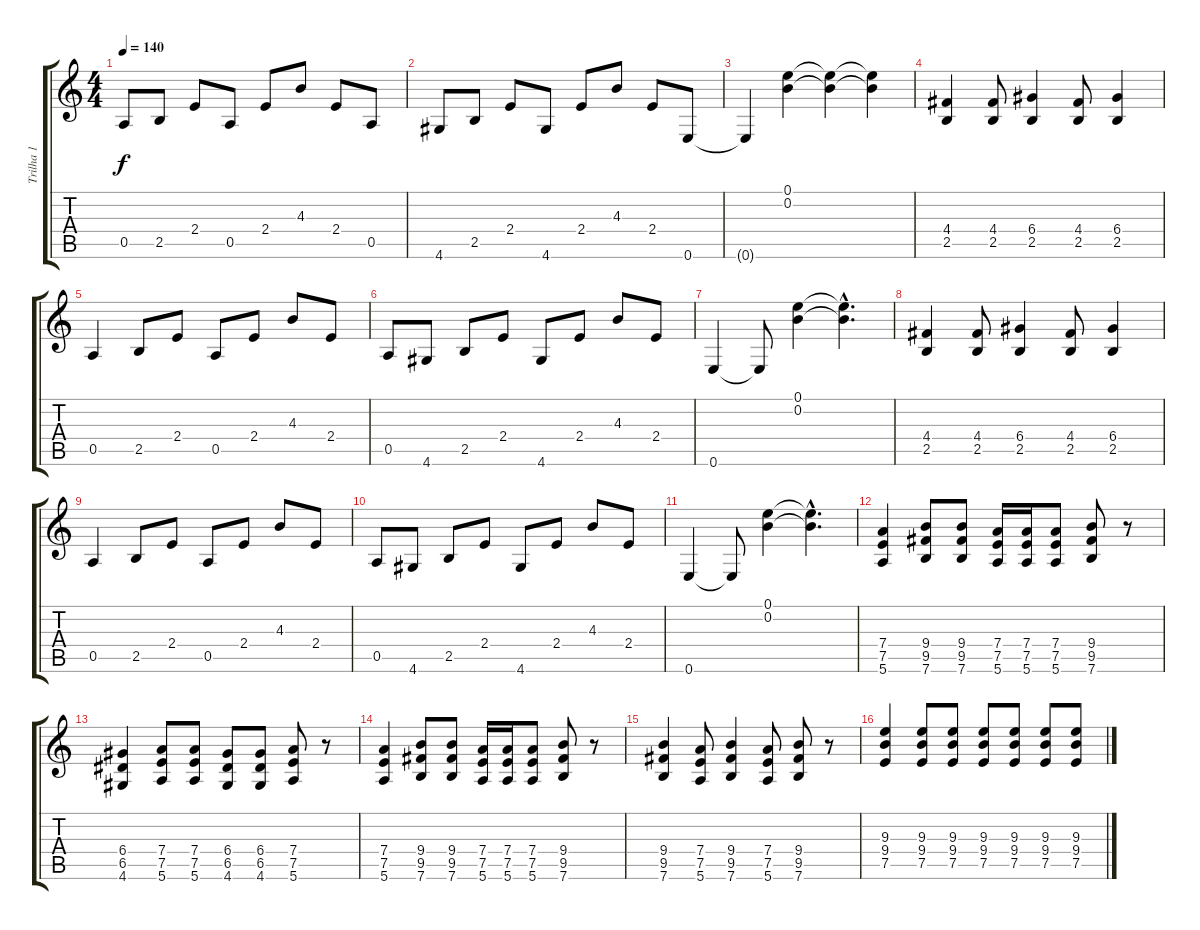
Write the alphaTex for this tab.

\track ("Trilha 1" "Trilha 1") {instrument distortionguitar}
\staff {score tabs}
\tuning (E4 B3 G3 D3 A2 E2) {hide}
\ts (4 4)
\tempo 140
\clef g2
\ks c
0.5.8{dy f instrument distortionguitar} 2.5.8 2.4.8 0.5.8 2.4.8 4.3.8 2.4.8 0.5.8 |
4.6.8 2.5.8 2.4.8 4.6.8 2.4.8 4.3.8 2.4.8 0.6.8 |
0.6{t}.4 (0.1 0.2).4 (0.1{t} 0.2{t}).4 (0.1{t} 0.2{t}).4 |
(4.4 2.5).4 (4.4 2.5).8 (6.4 2.5).4 (4.4 2.5).8 (6.4 2.5).4 |
0.5.4 2.5.8 2.4.8 0.5.8 2.4.8 4.3.8 2.4.8 |
0.5.8 4.6.8 2.5.8 2.4.8 4.6.8 2.4.8 4.3.8 2.4.8 |
0.6.4 0.6{t}.8 (0.1 0.2).4 (0.1{hac t} 0.2{hac t}).4{d} |
(4.4 2.5).4 (4.4 2.5).8 (6.4 2.5).4 (4.4 2.5).8 (6.4 2.5).4 |
0.5.4 2.5.8 2.4.8 0.5.8 2.4.8 4.3.8 2.4.8 |
0.5.8 4.6.8 2.5.8 2.4.8 4.6.8 2.4.8 4.3.8 2.4.8 |
0.6.4 0.6{t}.8 (0.1 0.2).4 (0.1{hac t} 0.2{hac t}).4{d} |
(7.4 7.5 5.6).4 (9.4 9.5 7.6).8 (9.4 9.5 7.6).8 (7.4 7.5 5.6).16 (7.4 7.5 5.6).16 (7.4 7.5 5.6).8 (9.4 9.5 7.6).8 r.8 |
(6.4 6.5 4.6).4 (7.4 7.5 5.6).8 (7.4 7.5 5.6).8 (6.4 6.5 4.6).8 (6.4 6.5 4.6).8 (7.4 7.5 5.6).8 r.8 |
(7.4 7.5 5.6).4 (9.4 9.5 7.6).8 (9.4 9.5 7.6).8 (7.4 7.5 5.6).16 (7.4 7.5 5.6).16 (7.4 7.5 5.6).8 (9.4 9.5 7.6).8 r.8 |
(9.4 9.5 7.6).4 (7.4 7.5 5.6).8 (9.4 9.5 7.6).4 (7.4 7.5 5.6).8 (9.4 9.5 7.6).8 r.8 |
(9.3 9.4 7.5).4 (9.3 9.4 7.5).8 (9.3 9.4 7.5).8 (9.3 9.4 7.5).8 (9.3 9.4 7.5).8 (9.3 9.4 7.5).8 (9.3 9.4 7.5).8
